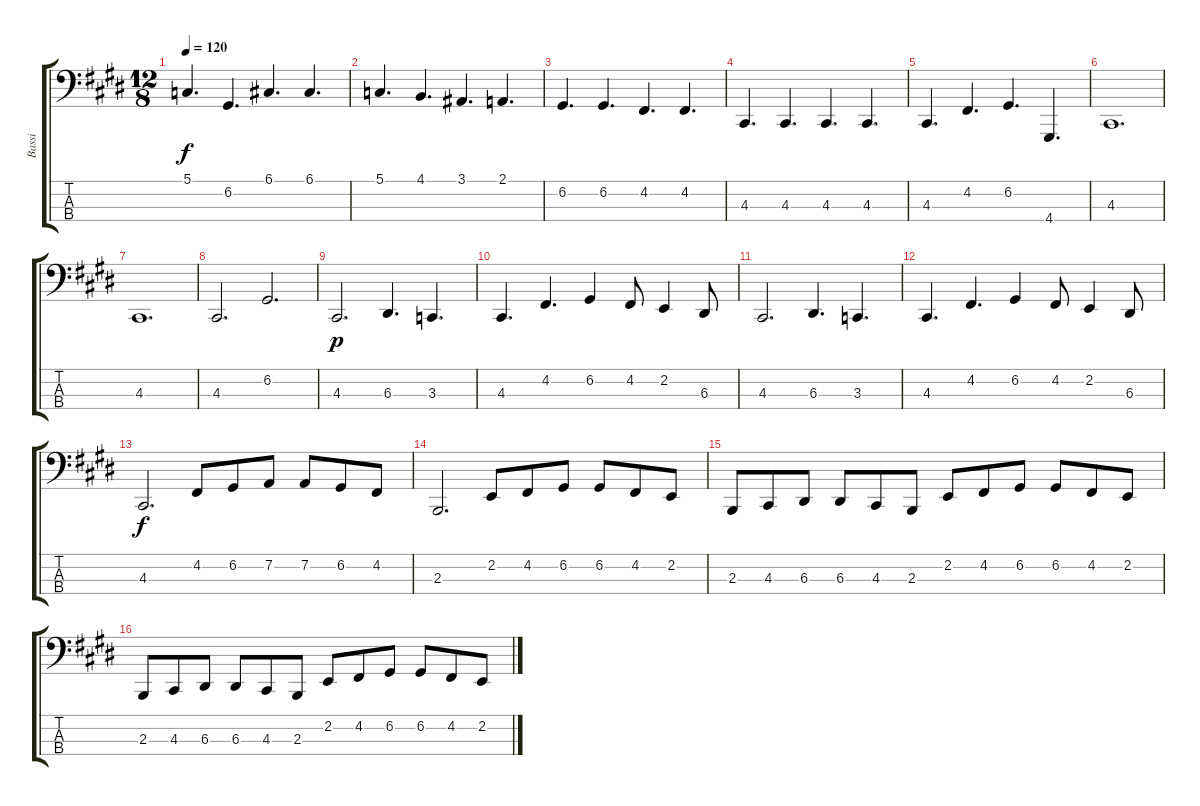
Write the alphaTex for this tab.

\track ("Bassi" "Bassi") {instrument cello}
\staff {score tabs}
\tuning (G2 D2 A1 E1) {hide}
\ts (12 8)
\tempo 120
\clef f4
\ks c#minor
5.1.4{d dy f} 6.2.4{d} 6.1.4{d} 6.1.4{d} |
\ks e
5.1.4{d} 4.1.4{d} 3.1.4{d} 2.1.4{d} |
\ks c#minor
6.2.4{d} 6.2.4{d} 4.2.4{d} 4.2.4{d} |
\ks e
4.3.4{d} 4.3.4{d} 4.3.4{d} 4.3.4{d} |
\ks c#minor
4.3.4{d} 4.2.4{d} 6.2.4{d} 4.4.4{d} |
\ks e
4.3.1{d} |
\ks c#minor
4.3.1{d} |
4.3.2{d} 6.2.2{d} |
\ks e
4.3.2{d dy p} 6.3.4{d} 3.3.4{d} |
\ks c#minor
4.3.4{d} 4.2.4{d} 6.2.4 4.2.8 2.2.4 6.3.8 |
4.3.2{d} 6.3.4{d} 3.3.4{d} |
4.3.4{d} 4.2.4{d} 6.2.4 4.2.8 2.2.4 6.3.8 |
\ks e
4.3.2{d dy f} 4.2.8 6.2.8 7.2.8 7.2.8 6.2.8 4.2.8 |
\ks c#minor
2.3.2{d} 2.2.8 4.2.8 6.2.8 6.2.8 4.2.8 2.2.8 |
2.3.8 4.3.8 6.3.8 6.3.8 4.3.8 2.3.8 2.2.8 4.2.8 6.2.8 6.2.8 4.2.8 2.2.8 |
\ks e
2.3.8 4.3.8 6.3.8 6.3.8 4.3.8 2.3.8 2.2.8 4.2.8 6.2.8 6.2.8 4.2.8 2.2.8
